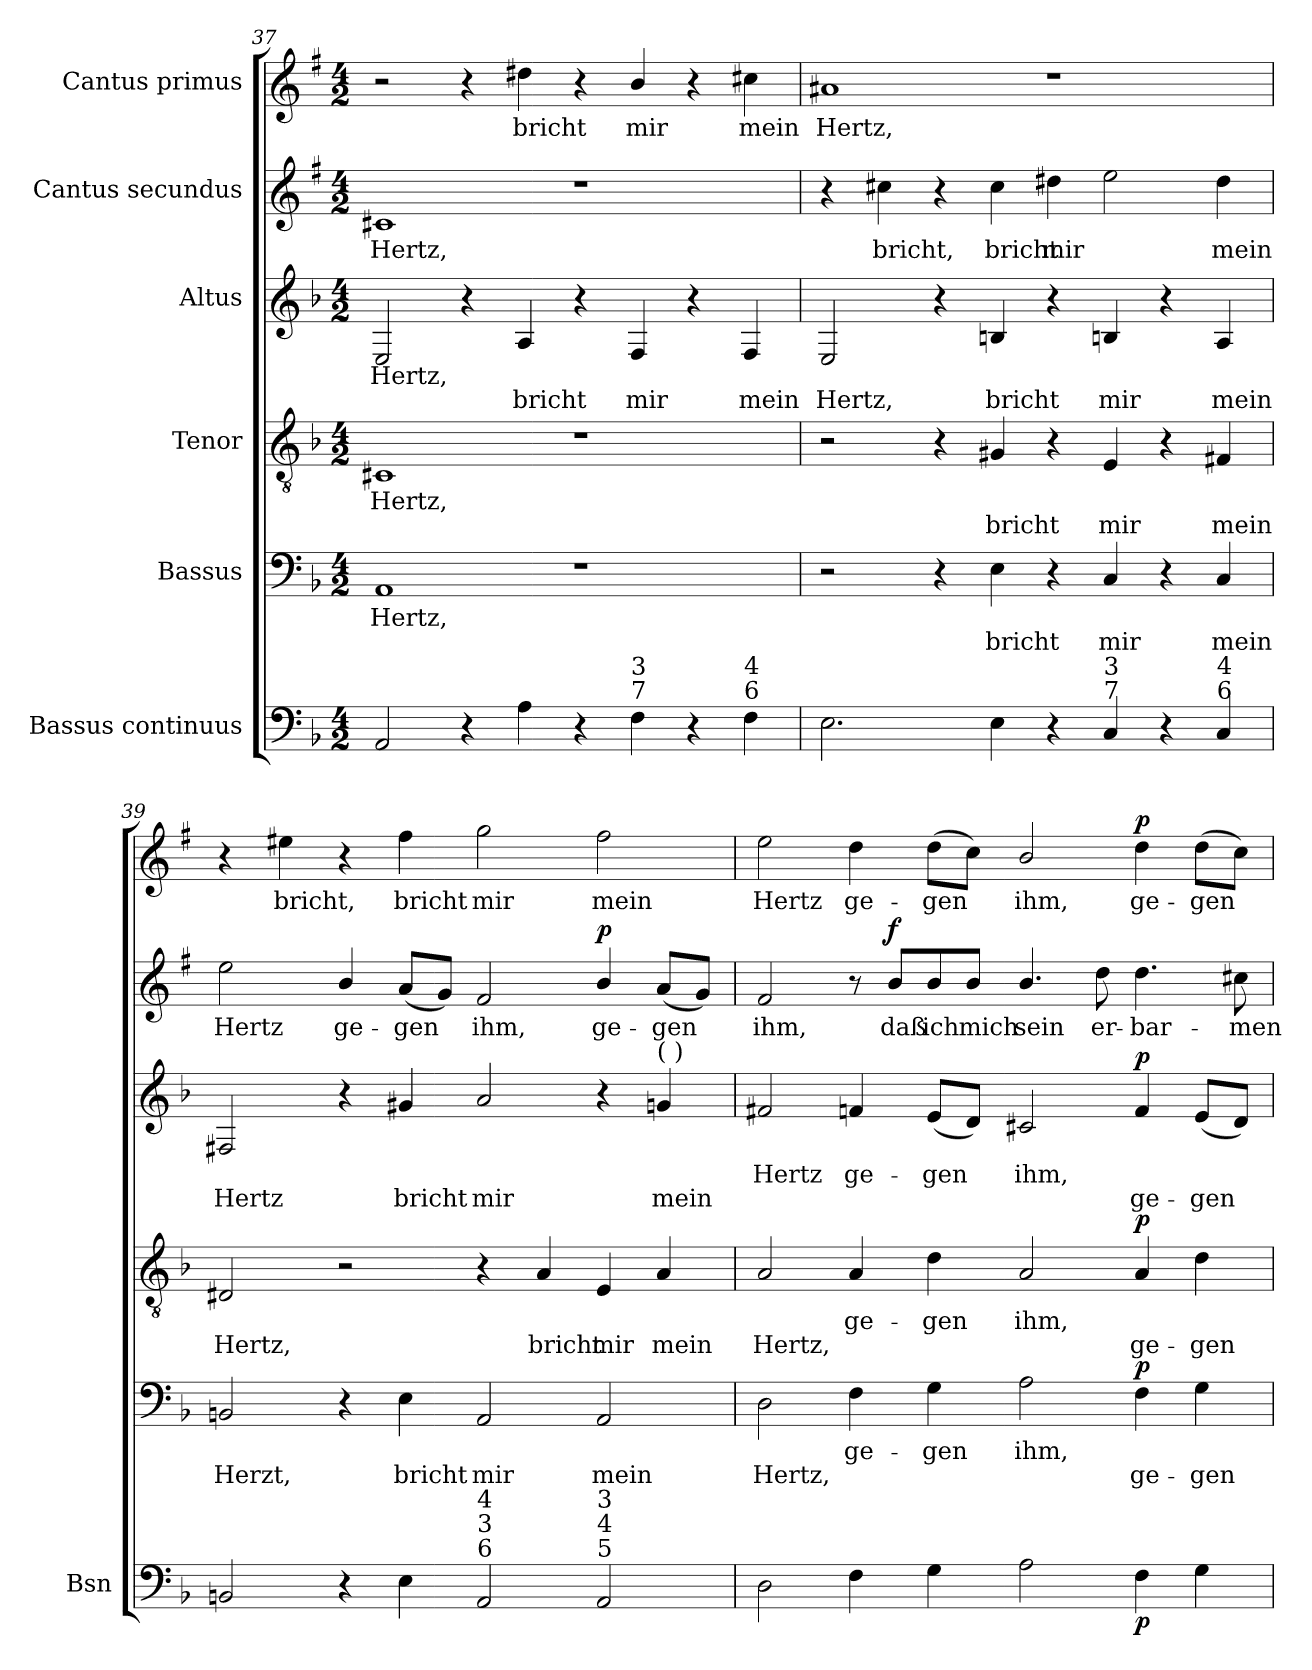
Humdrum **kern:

**kern	**dynam	**kern	**text	**text	**dynam	**kern	**text	**text	**dynam	**kern	**text	**text	**dynam	**kern	**text	**dynam	**kern	**text	**dynam
*part6	*part6	*part5	*part5	*part5	*part5	*part4	*part4	*part4	*part4	*part3	*part3	*part3	*part3	*part2	*part2	*part2	*part1	*part1	*part1
*staff6	*staff6	*staff5	*staff5	*staff5	*staff5	*staff4	*staff4	*staff4	*staff4	*staff3	*staff3	*staff3	*staff3	*staff2	*staff2	*staff2	*staff1	*staff1	*staff1
*I"Bassus continuus	*	*I"Bassus	*	*	*	*I"Tenor	*	*	*	*I"Altus	*	*	*	*I"Cantus secundus	*	*	*I"Cantus primus	*	*
*I'Bsn	*	*	*	*	*	*	*	*	*	*	*	*	*	*	*	*	*	*	*
!!LO:LB:g=z
*clefF4	*	*clefF4	*	*	*	*clefGv2	*	*	*	*clefG2	*	*	*	*clefG2	*	*	*clefG2	*	*
*	*	*	*	*	*	*	*	*	*	*	*	*	*	*ITrd1c2	*	*	*ITrd1c2	*	*
*k[b-]	*	*k[b-]	*	*	*	*k[b-]	*	*	*	*k[b-]	*	*	*	*k[b-]	*	*	*k[b-]	*	*
*F:	*	*F:	*	*	*	*F:	*	*	*	*F:	*	*	*	*F:	*	*	*F:	*	*
*M4/2	*	*M4/2	*	*	*	*M4/2	*	*	*	*M4/2	*	*	*	*M4/2	*	*	*M4/2	*	*
=37	=37	=37	=37	=37	=37	=37	=37	=37	=37	=37	=37	=37	=37	=37	=37	=37	=37	=37	=37
!	!	!	!LO:LY:b	!	!	!	!LO:LY:b	!	!	!	!LO:LY:b	!	!	!	!LO:LY:b	!	!	!	!
2AA/	.	1AA	Hertz,	.	.	1C#X	Hertz,	.	.	2E/	Hertz,	.	.	1Bn	Hertz,	.	2r	.	.
4r	.	.	.	.	.	.	.	.	.	4r	.	.	.	.	.	.	4r	.	.
!	!	!	!	!	!	!	!	!	!	!	!	!LO:LY:b	!	!	!	!	!	!LO:LY:b	!
4A\	.	.	.	.	.	.	.	.	.	4A/	.	bricht	.	.	.	.	4cc#X\	bricht	.
4r	.	1r	.	.	.	1r	.	.	.	4r	.	.	.	1r	.	.	4r	.	.
!LO:TX:a:t=7	!	!	!	!	!	!	!	!	!	!	!	!	!	!	!	!	!	!	!
!LO:TX:a:t=3	!	!	!	!	!	!	!	!	!	!	!	!	!	!	!	!	!	!	!
!	!	!	!	!	!	!	!	!	!	!	!	!LO:LY:b	!	!	!	!	!	!LO:LY:b	!
4F\	.	.	.	.	.	.	.	.	.	4F/	.	mir	.	.	.	.	4a/	mir	.
4r	.	.	.	.	.	.	.	.	.	4r	.	.	.	.	.	.	4r	.	.
!LO:TX:a:t=6	!	!	!	!	!	!	!	!	!	!	!	!	!	!	!	!	!	!	!
!LO:TX:a:t=4	!	!	!	!	!	!	!	!	!	!	!	!	!	!	!	!	!	!	!
!	!	!	!	!	!	!	!	!	!	!	!	!LO:LY:b	!	!	!	!	!	!LO:LY:b	!
4F\	.	.	.	.	.	.	.	.	.	4F/	.	mein	.	.	.	.	4bn\	mein	.
=38	=38	=38	=38	=38	=38	=38	=38	=38	=38	=38	=38	=38	=38	=38	=38	=38	=38	=38	=38
!	!	!	!	!	!	!	!	!	!	!	!	!LO:LY:b	!	!	!	!	!	!LO:LY:b	!
2.E\	.	2r	.	.	.	2r	.	.	.	2E/	.	Hertz,	.	4r	.	.	1g#X	Hertz,	.
!	!	!	!	!	!	!	!	!	!	!	!	!	!	!	!LO:LY:b	!	!	!	!
.	.	.	.	.	.	.	.	.	.	.	.	.	.	4bn\	bricht,	.	.	.	.
.	.	4r	.	.	.	4r	.	.	.	4r	.	.	.	4r	.	.	.	.	.
!	!	!	!	!LO:LY:b	!	!	!	!LO:LY:b	!	!	!	!LO:LY:b	!	!	!LO:LY:b	!	!	!	!
4E\	.	4E\	.	bricht	.	4G#X/	.	bricht	.	4Bn/	.	bricht	.	4b\	bricht	.	.	.	.
!	!	!	!	!	!	!	!	!	!	!	!	!	!	!	!LO:LY:b	!	!	!	!
4r	.	4r	.	.	.	4r	.	.	.	4r	.	.	.	4cc#X\	mir	.	1r	.	.
!LO:TX:a:t=7	!	!	!	!	!	!	!	!	!	!	!	!	!	!	!	!	!	!	!
!LO:TX:a:t=3	!	!	!	!	!	!	!	!	!	!	!	!	!	!	!	!	!	!	!
!	!	!	!	!LO:LY:b	!	!	!	!LO:LY:b	!	!	!	!LO:LY:b	!	!	!	!	!	!	!
4C/	.	4C/	.	mir	.	4E/	.	mir	.	4Bni/	.	mir	.	2dd\	.	.	.	.	.
4r	.	4r	.	.	.	4r	.	.	.	4r	.	.	.	.	.	.	.	.	.
!LO:TX:a:t=6	!	!	!	!	!	!	!	!	!	!	!	!	!	!	!	!	!	!	!
!LO:TX:a:t=4	!	!	!	!	!	!	!	!	!	!	!	!	!	!	!	!	!	!	!
!	!	!	!	!LO:LY:b	!	!	!	!LO:LY:b	!	!	!	!LO:LY:b	!	!	!LO:LY:b	!	!	!	!
4C/	.	4C/	.	mein	.	4F#X/	.	mein	.	4A/	.	mein	.	4cc#i\	mein	.	.	.	.
!!LO:PB:g=z
=39	=39	=39	=39	=39	=39	=39	=39	=39	=39	=39	=39	=39	=39	=39	=39	=39	=39	=39	=39
!	!	!	!	!LO:LY:b	!	!	!	!LO:LY:b	!	!	!	!LO:LY:b	!	!	!LO:LY:b	!	!	!	!
2BBn/	.	2BBn/	.	Herzt,	.	2D#X/	.	Hertz,	.	2F#X/	.	Hertz	.	2dd\	Hertz	.	4r	.	.
!	!	!	!	!	!	!	!	!	!	!	!	!	!	!	!	!	!	!LO:LY:b	!
.	.	.	.	.	.	.	.	.	.	.	.	.	.	.	.	.	4dd#X\	bricht,	.
!	!	!	!	!	!	!	!	!	!	!	!	!	!	!	!LO:LY:b	!	!	!	!
4r	.	4r	.	.	.	2r	.	.	.	4r	.	.	.	4a/	ge-	.	4r	.	.
!	!	!	!	!LO:LY:b	!	!	!	!	!	!	!	!LO:LY:b	!	!	!LO:LY:b	!	!	!LO:LY:b	!
4E\	.	4E\	.	bricht	.	.	.	.	.	4g#X/	.	bricht	.	(<8g/L	-gen	.	4ee\	bricht	.
.	.	.	.	.	.	.	.	.	.	.	.	.	.	8f/J)	.	.	.	.	.
!LO:TX:a:t=6	!	!	!	!	!	!	!	!	!	!	!	!	!	!	!	!	!	!	!
!LO:TX:a:t=3	!	!	!	!	!	!	!	!	!	!	!	!	!	!	!	!	!	!	!
!LO:TX:a:t=4	!	!	!	!	!	!	!	!	!	!	!	!	!	!	!	!	!	!	!
!	!	!	!	!LO:LY:b	!	!	!	!	!	!	!	!LO:LY:b	!	!	!LO:LY:b	!	!	!LO:LY:b	!
2AA/	.	2AA/	.	mir	.	4r	.	.	.	2a/	.	mir	.	2e/	ihm,	.	2ff\	mir	.
!	!	!	!	!	!	!	!	!LO:LY:b	!	!	!	!	!	!	!	!	!	!	!
.	.	.	.	.	.	4A/	.	bricht	.	.	.	.	.	.	.	.	.	.	.
!LO:TX:a:t=5	!	!	!	!	!	!	!	!	!	!	!	!	!	!	!	!	!	!	!
!LO:TX:a:t=4	!	!	!	!	!	!	!	!	!	!	!	!	!	!	!	!	!	!	!
!LO:TX:a:t=3	!	!	!	!	!	!	!	!	!	!	!	!	!	!	!	!	!	!	!
!	!	!	!	!LO:LY:b	!	!	!	!LO:LY:b	!	!	!	!	!	!	!LO:LY:b	!LO:DY:b	!	!LO:LY:b	!
2AA/	.	2AA/	.	mein	.	4E/	.	mir	.	4r	.	.	.	4a/	ge-	p	2ee\	mein	.
!	!	!	!	!	!	!	!	!	!	!LO:TX:a:t=(  )	!	!	!	!	!	!	!	!	!
!	!	!	!	!	!	!	!	!LO:LY:b	!	!	!	!LO:LY:b	!	!	!LO:LY:b	!	!	!	!
.	.	.	.	.	.	4A/	.	mein	.	4gn/	.	mein	.	(<8g/L	-gen	.	.	.	.
.	.	.	.	.	.	.	.	.	.	.	.	.	.	8f/J)	.	.	.	.	.
!!LO:LB:g=z
=40	=40	=40	=40	=40	=40	=40	=40	=40	=40	=40	=40	=40	=40	=40	=40	=40	=40	=40	=40
!	!	!	!	!LO:LY:b	!	!	!	!LO:LY:b	!	!	!LO:LY:b	!	!	!	!LO:LY:b	!	!	!LO:LY:b	!
2D\	.	2D\	.	Hertz,	.	2A/	.	Hertz,	.	2f#X/	Hertz	.	.	2e/	ihm,	.	2dd\	Hertz	.
!	!	!	!LO:LY:b	!	!	!	!LO:LY:b	!	!	!	!LO:LY:b	!	!	!	!	!	!	!LO:LY:b	!
4F\	.	4F\	ge-	.	.	4A/	ge-	.	.	4fn/	ge-	.	.	8r	.	.	4cc\	ge-	.
!	!	!	!	!	!	!	!	!	!	!	!	!	!	!	!LO:LY:b	!LO:DY:b	!	!	!
.	.	.	.	.	.	.	.	.	.	.	.	.	.	8a/L	daß	f	.	.	.
!	!	!	!LO:LY:b	!	!	!	!LO:LY:b	!	!	!	!LO:LY:b	!	!	!	!LO:LY:b	!	!	!LO:LY:b	!
4G\	.	4G\	-gen	.	.	4d\	-gen	.	.	(<8e/L	-gen	.	.	8a/	ich	.	(>8cc\L	-gen	.
!	!	!	!	!	!	!	!	!	!	!	!	!	!	!	!LO:LY:b	!	!	!	!
.	.	.	.	.	.	.	.	.	.	8d/J)	.	.	.	8a/J	mich	.	8b-\J)	.	.
!	!	!	!LO:LY:b	!	!	!	!LO:LY:b	!	!	!	!LO:LY:b	!	!	!	!LO:LY:b	!	!	!LO:LY:b	!
2A\	.	2A\	ihm,	.	.	2A/	ihm,	.	.	2c#X/	ihm,	.	.	4.a/	sein	.	2a/	ihm,	.
!	!	!	!	!	!	!	!	!	!	!	!	!	!	!	!LO:LY:b	!	!	!	!
.	.	.	.	.	.	.	.	.	.	.	.	.	.	8cc\	er-	.	.	.	.
!	!LO:DY:b	!	!	!LO:LY:b	!LO:DY:b	!	!	!LO:LY:b	!LO:DY:b	!	!	!LO:LY:b	!LO:DY:b	!	!LO:LY:b	!	!	!LO:LY:b	!LO:DY:b
4F\	p	4F\	.	ge-	p	4A/	.	ge-	p	4f/	.	ge-	p	4.cc\	-bar-	.	4cc\	ge-	p
!	!	!	!	!LO:LY:b	!	!	!	!LO:LY:b	!	!	!	!LO:LY:b	!	!	!	!	!	!LO:LY:b	!
4G\	.	4G\	.	-gen	.	4d\	.	-gen	.	(<8e/L	.	-gen	.	.	.	.	(>8cc\L	-gen	.
!	!	!	!	!	!	!	!	!	!	!	!	!	!	!	!LO:LY:b	!	!	!	!
.	.	.	.	.	.	.	.	.	.	8d/J)	.	.	.	8bn\	-men	.	8b-\J)	.	.
=	=	=	=	=	=	=	=	=	=	=	=	=	=	=	=	=	=	=	=
*-	*-	*-	*-	*-	*-	*-	*-	*-	*-	*-	*-	*-	*-	*-	*-	*-	*-	*-	*-
